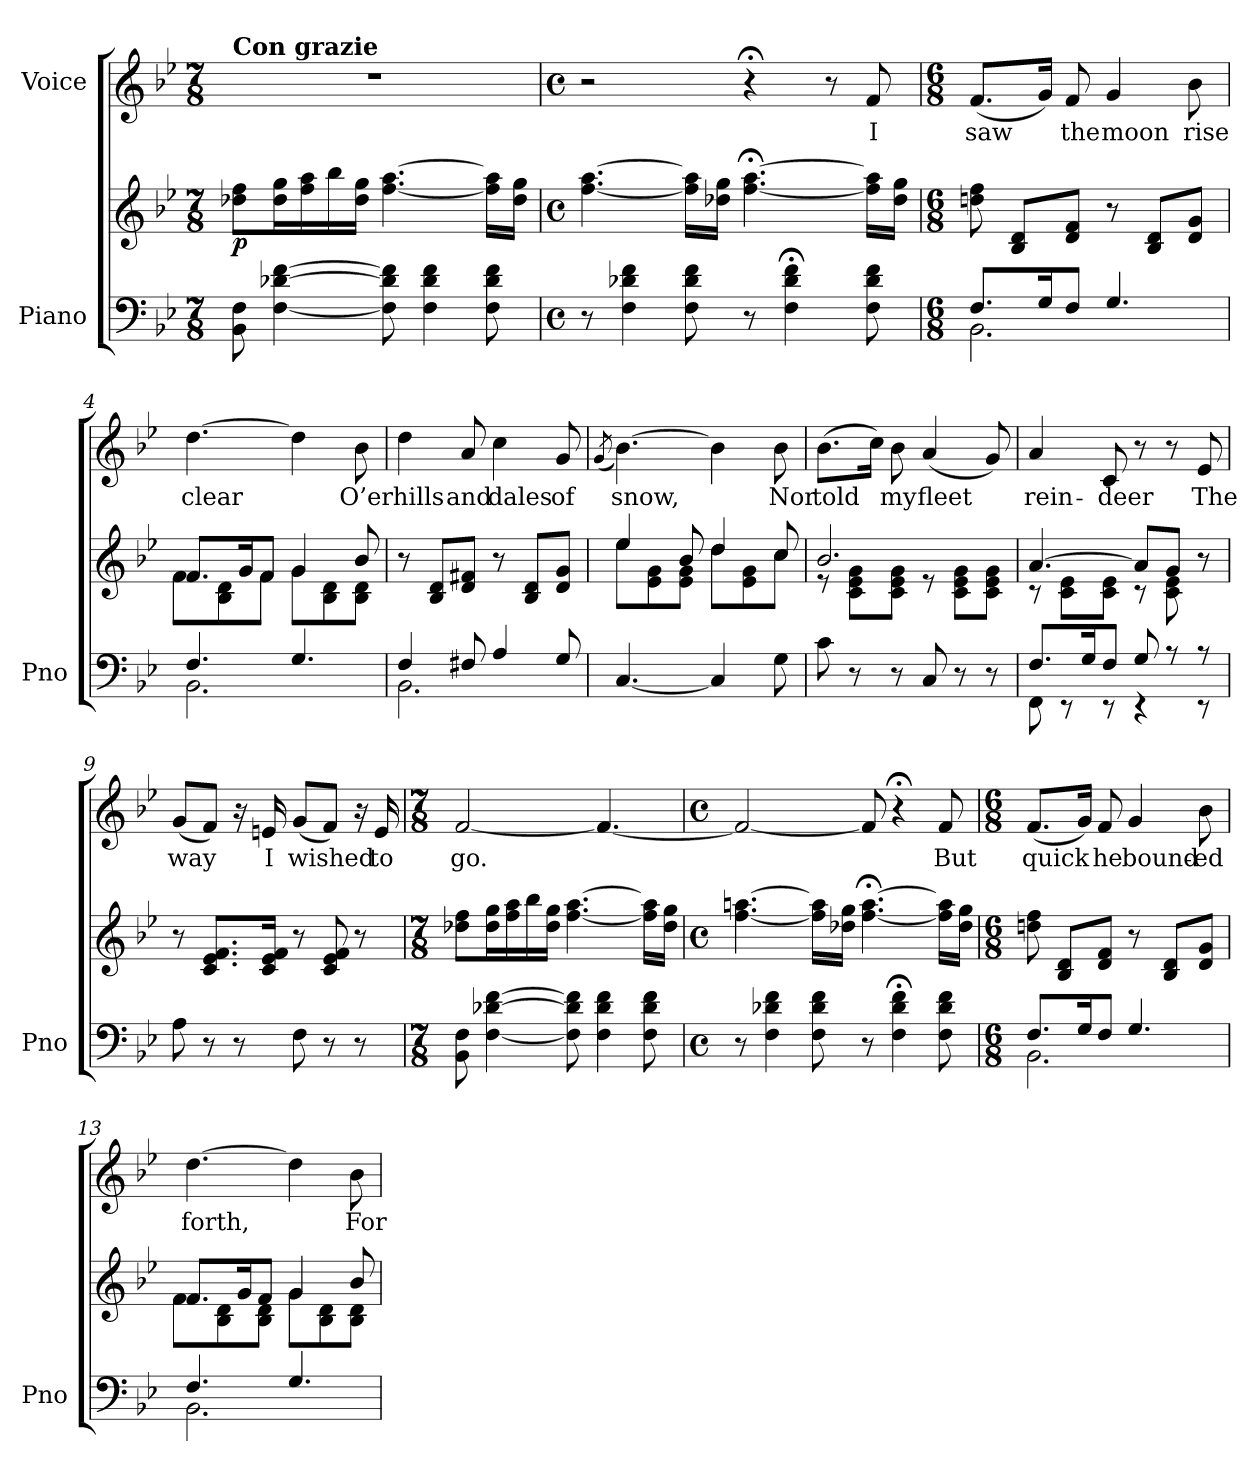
**kern	**kern	**dynam	**kern	**text
*part2	*part2	*part2	*part1	*part1
*staff3	*staff2	*staff2/3	*staff1	*staff1
*I"Piano	*	*	*I"Voice	*
*I'Pno	*	*	*	*
*clefF4	*clefG2	*	*clefG2	*
*k[b-e-]	*k[b-e-]	*	*k[b-e-]	*
*M7/8	*M7/8	*	*M7/8	*
=1	=1	=1	=1	=1
!	!	!	!LO:TX:a:B:t=Con grazie	!
!	!	!LO:DY:b	!	!
8BB-\ 8F\	8dd-X\ 8ff\L	p	2..r	.
[4F\ [4d-X\ [4f\	16dd-\ 16gg\L	.	.	.
.	16ff\ 16aa\	.	.	.
.	16bb-\	.	.	.
.	16dd-\ 16gg\JJ	.	.	.
8F\] 8d-\] 8f\]	[4.ff\ [4.aa\	.	.	.
4F\ 4d-\ 4f\	.	.	.	.
8F\ 8d-\ 8f\	16ff\] 16aa\]LL	.	.	.
.	16dd-\ 16gg\JJ	.	.	.
=2	=2	=2	=2	=2
*M4/4	*M4/4	*	*M4/4	*
*met(c)	*met(c)	*	*met(c)	*
8r	[4.ff\ [4.aa\	.	2r	.
4F\ 4d-X\ 4f\	.	.	.	.
8F\ 8d-\ 8f\	16ff\] 16aa\]LL	.	.	.
.	16dd-X\ 16gg\JJ	.	.	.
8r	[4.ff\;< [4.aa\;<	.	4r;<	.
4F\;< 4d-\;< 4f\;<	.	.	.	.
.	.	.	8r	.
!	!	!	!	!LO:LY:b
8F\ 8d-\ 8f\	16ff\] 16aa\]LL	.	8f/	I
.	16dd-\ 16gg\JJ	.	.	.
!!LO:LB:g=z
=3	=3	=3	=3	=3
*M6/8	*M6/8	*	*M6/8	*
*^	*	*	*	*
!	!	!	!	!	!LO:LY:b
8.F/L	2.BB-\	8ddn\ 8ff\	.	(8.f/L	saw
.	.	8B-/ 8d/L	.	.	.
16G/K	.	.	.	16g/Jk)	.
!	!	!	!	!	!LO:LY:b
8F/J	.	8d/ 8f/J	.	8f/	the
!	!	!	!	!	!LO:LY:b
4.G/	.	8r	.	4g/	moon
.	.	8B-/ 8d/L	.	.	.
!	!	!	!	!	!LO:LY:b
.	.	8d/ 8g/J	.	8b-\	rise
=4	=4	=4	=4	=4	=4
*	*	*^	*	*	*
!	!	!	!	!	!	!LO:LY:b
4.F/	2.BB-\	8.f/L	8f\L	.	[4.dd\	clear
.	.	.	8B-\ 8d\	.	.	.
.	.	16g/K	.	.	.	.
.	.	8f/J	8f\J	.	.	.
4.G/	.	4g/	8g\L	.	4dd\]	.
.	.	.	8B-\ 8d\	.	.	.
!	!	!	!	!	!	!LO:LY:b
.	.	8b-/	8B-\ 8d\J	.	8b-\	O’er
!!LO:LB:g=z
=5	=5	=5	=5	=5	=5	=5
!	!	!	!	!	!	!LO:LY:b
*	*	*v	*v	*	*	*
4F/	2.BB-\	8r	.	4dd\	hills
.	.	8B-/ 8d/L	.	.	.
!	!	!	!	!	!LO:LY:b
8F#X/	.	8d/ 8f#X/J	.	8a/	and
!	!	!	!	!	!LO:LY:b
4A/	.	8r	.	4cc\	dales
.	.	8B-/ 8d/L	.	.	.
!	!	!	!	!	!LO:LY:b
8G/	.	8d/ 8g/J	.	8g/	of
*v	*v	*	*	*	*
=6	=6	=6	=6	=6
.	.	.	(8qg/	.
*	*^	*	*	*
!	!	!	!	!	!LO:LY:b
[4.C/	4ee-/	8ee-\L	.	[4.b-\)	snow,
.	.	8e-\ 8g\	.	.	.
.	8b-/	8e-\ 8g\J	.	.	.
4C/]	4dd/	8dd\L	.	4b-\]	.
.	.	8e-\ 8g\	.	.	.
!	!	!	!	!	!LO:LY:b
8G\	8cc/	8cc\J	.	8b-\	Nor
!!LO:PB:g=z
=7	=7	=7	=7	=7	=7
!	!	!	!	!	!LO:LY:b
8c\	2.b-/	8r	.	(8.b-\L	told
8r	.	8c\ 8e-\ 8g\L	.	.	.
.	.	.	.	16cc\Jk)	.
!	!	!	!	!	!LO:LY:b
8r	.	8c\ 8e-\ 8g\J	.	8b-\	my
!	!	!	!	!	!LO:LY:b
8C/	.	8r	.	(4a/	fleet
8r	.	8c\ 8e-\ 8g\L	.	.	.
8r	.	8c\ 8e-\ 8g\J	.	8g/)	.
=8	=8	=8	=8	=8	=8
*^	*	*	*	*	*
!	!	!	!	!	!	!LO:LY:b
8.F/L	8FF\	[4.a/	8r	.	4a/	rein-
.	8r	.	8c\ 8e-\L	.	.	.
16G/K	.	.	.	.	.	.
!	!	!	!	!	!	!LO:LY:b
8F/J	8r	.	8c\ 8e-\J	.	8c/	-deer
8G/	4r	8a/L]	8r	.	8r	.
8r	.	8g/J	8c\ 8e-\	.	8r	.
!	!	!	!	!	!	!LO:LY:b
8r	8r	8r	8ryy	.	8e-/	The
!!LO:LB:g=z
=9	=9	=9	=9	=9	=9	=9
!	!	!	!	!	!	!LO:LY:b
*v	*v	*	*	*	*	*
*	*v	*v	*	*	*
8A\	8r	.	(8g/L	way
8r	8.c/ 8.e-/ 8.f/L	.	8f/J)	.
8r	.	.	16r	.
!	!	!	!	!LO:LY:b
.	16c/ 16e-/ 16f/Jk	.	16en/	I
!	!	!	!	!LO:LY:b
8F\	8r	.	(8g/L	wished
8r	8c/ 8e-/ 8f/	.	8f/J)	.
8r	8r	.	16r	.
!	!	!	!	!LO:LY:b
.	.	.	16e/	to
=10	=10	=10	=10	=10
*M7/8	*M7/8	*	*M7/8	*
!	!	!	!	!LO:LY:b
8BB-\ 8F\	8dd-X\ 8ff\L	.	[2f/	go.
[4F\ [4d-X\ [4f\	16dd-\ 16gg\L	.	.	.
.	16ff\ 16aa\	.	.	.
.	16bb-\	.	.	.
.	16dd-\ 16gg\JJ	.	.	.
8F\] 8d-\] 8f\]	[4.ff\ [4.aa\	.	.	.
4F\ 4d-\ 4f\	.	.	4.f/_	.
8F\ 8d-\ 8f\	16ff\] 16aa\]LL	.	.	.
.	16dd-\ 16gg\JJ	.	.	.
!!LO:LB:g=z
=11	=11	=11	=11	=11
*M4/4	*M4/4	*	*M4/4	*
*met(c)	*met(c)	*	*met(c)	*
8r	[4.ff\ [4.aan\	.	2f/_	.
4F\ 4d-X\ 4f\	.	.	.	.
8F\ 8d-\ 8f\	16ff\] 16aa\]LL	.	.	.
.	16dd-X\ 16gg\JJ	.	.	.
8r	[4.ff\;< [4.aa\;<	.	8f/]	.
4F\;< 4d-\;< 4f\;<	.	.	4r;<	.
!	!	!	!	!LO:LY:b
8F\ 8d-\ 8f\	16ff\] 16aa\]LL	.	8f/	But
.	16dd-\ 16gg\JJ	.	.	.
=12	=12	=12	=12	=12
*M6/8	*M6/8	*	*M6/8	*
*^	*	*	*	*
!	!	!	!	!	!LO:LY:b
8.F/L	2.BB-\	8ddn\ 8ff\	.	(8.f/L	quick
.	.	8B-/ 8d/L	.	.	.
16G/K	.	.	.	16g/Jk)	.
!	!	!	!	!	!LO:LY:b
8F/J	.	8d/ 8f/J	.	8f/	he
!	!	!	!	!	!LO:LY:b
4.G/	.	8r	.	4g/	bound-
.	.	8B-/ 8d/L	.	.	.
!	!	!	!	!	!LO:LY:b
.	.	8d/ 8g/J	.	8b-\	-ed
!!LO:LB:g=z
=13	=13	=13	=13	=13	=13
*	*	*^	*	*	*
!	!	!	!	!	!	!LO:LY:b
4.F/	2.BB-\	8.f/L	8f\L	.	[4.dd\	forth,
.	.	.	8B-\ 8d\	.	.	.
.	.	16g/K	.	.	.	.
.	.	8f/J	8B-\ 8d\J	.	.	.
4.G/	.	4g/	8g\L	.	4dd\]	.
.	.	.	8B-\ 8d\	.	.	.
!	!	!	!	!	!	!LO:LY:b
.	.	8b-/	8B-\ 8d\J	.	8b-\	For
*v	*v	*	*	*	*	*
*	*v	*v	*	*	*
=	=	=	=	=
*-	*-	*-	*-	*-
